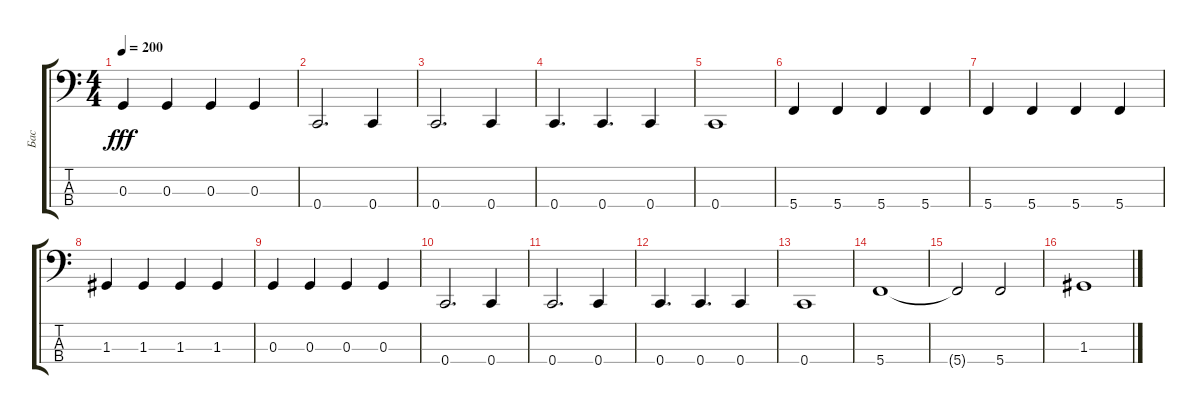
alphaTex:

\track ("Бас" "Бас") {instrument electricbasspick}
\staff {score tabs}
\tuning (F2 C2 G1 C1) {hide}
\ts (4 4)
\tempo 200
\clef f4
\ks c
0.3.4{dy fff} 0.3.4 0.3.4 0.3.4 |
0.4.2{d} 0.4.4 |
0.4.2{d} 0.4.4 |
0.4.4{d} 0.4.4{d} 0.4.4 |
0.4.1 |
5.4.4 5.4.4 5.4.4 5.4.4 |
5.4.4 5.4.4 5.4.4 5.4.4 |
1.3.4 1.3.4 1.3.4 1.3.4 |
0.3.4 0.3.4 0.3.4 0.3.4 |
0.4.2{d} 0.4.4 |
0.4.2{d} 0.4.4 |
0.4.4{d} 0.4.4{d} 0.4.4 |
0.4.1 |
5.4.1 |
5.4{t}.2 5.4.2 |
1.3.1
